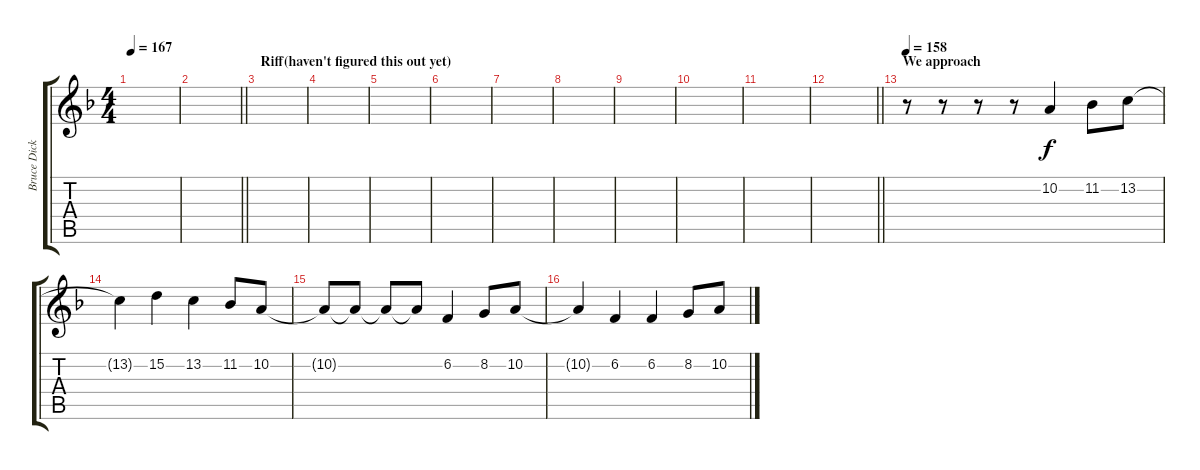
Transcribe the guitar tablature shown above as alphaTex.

\track ("Bruce Dickinson" "Bruce Dick") {instrument cello}
\staff {score tabs}
\tuning (E4 B3 G3 D3 A2 E2) {hide}
\ts (4 4)
\tempo 167
\clef g2
\ks f
|
\barLineRight lightlight
|
\section ("" "Riff(haven't figured this out yet)")
|
|
|
|
|
|
|
|
|
\barLineRight lightlight
|
\section ("" "We approach")
\tempo 158
r.8 r.8 r.8 r.8 10.2.4 11.2.8 13.2.8 |
13.2{t}.4 15.2.4 13.2.4 11.2.8 10.2.8 |
10.2{t}.8 10.2{t}.8 10.2{t}.8 10.2{t}.8 6.2.4 8.2.8 10.2.8 |
10.2{t}.4 6.2.4 6.2.4 8.2.8 10.2.8
